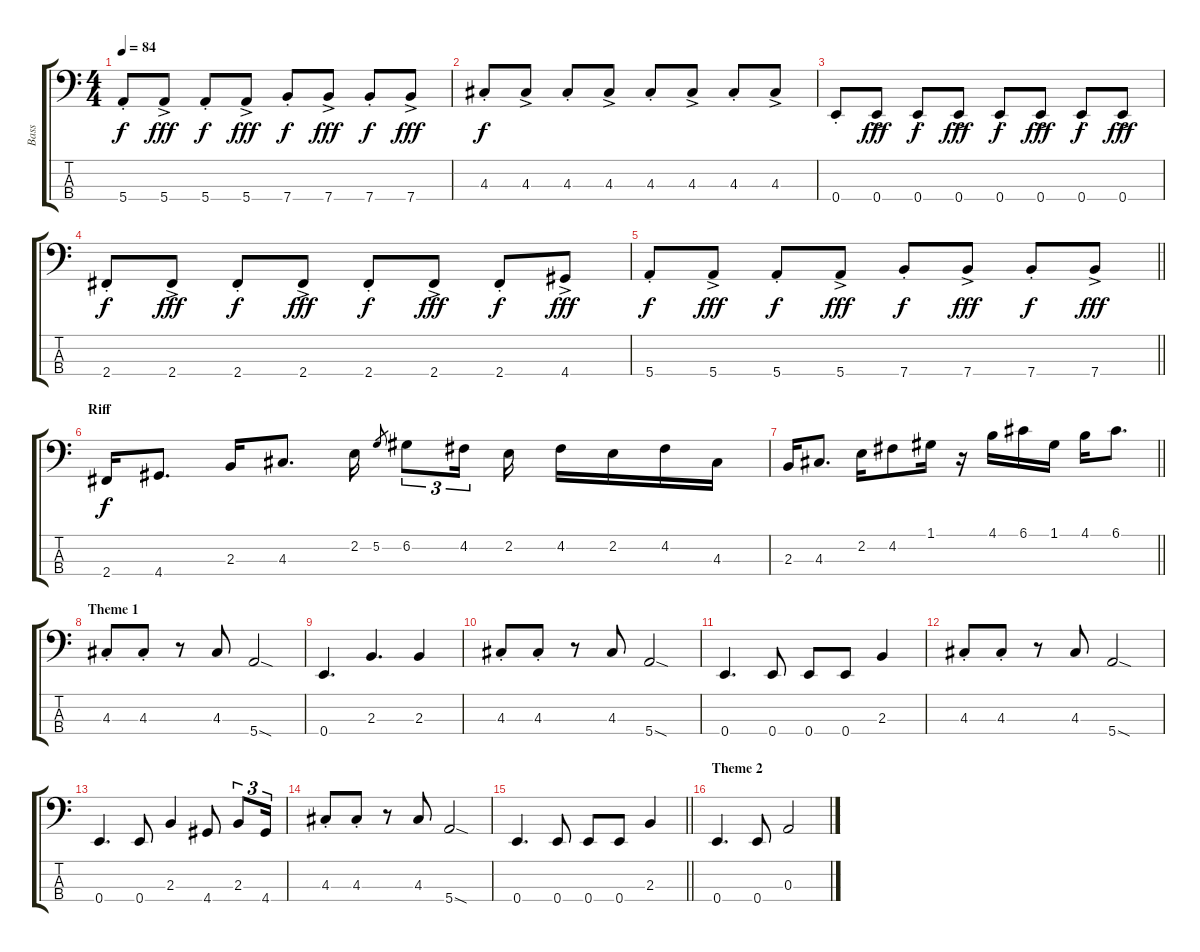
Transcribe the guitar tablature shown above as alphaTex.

\track ("Bass" "Bass") {instrument electricbassfinger}
\staff {score tabs}
\tuning (G2 D2 A1 E1) {hide}
\ts (4 4)
\tempo 84
\clef f4
\ks c
5.4{st}.8{dy f} 5.4{ac}.8{dy fff} 5.4{st}.8{dy f} 5.4{ac}.8{dy fff} 7.4{st}.8{dy f} 7.4{ac}.8{dy fff} 7.4{st}.8{dy f} 7.4{ac}.8{dy fff} |
4.3{st}.8{dy f} 4.3{ac}.8 4.3{st}.8 4.3{ac}.8 4.3{st}.8 4.3{ac}.8 4.3{st}.8 4.3{ac}.8 |
0.4{st}.8 0.4{ac}.8{dy fff} 0.4{st}.8{dy f} 0.4{ac}.8{dy fff} 0.4{st}.8{dy f} 0.4{ac}.8{dy fff} 0.4{st}.8{dy f} 0.4{ac}.8{dy fff} |
2.4{st}.8{dy f} 2.4{ac}.8{dy fff} 2.4{st}.8{dy f} 2.4{ac}.8{dy fff} 2.4{st}.8{dy f} 2.4{ac}.8{dy fff} 2.4{st}.8{dy f} 4.4{ac}.8{dy fff} |
\barLineRight lightlight
5.4{st}.8{dy f} 5.4{ac}.8{dy fff} 5.4{st}.8{dy f} 5.4{ac}.8{dy fff} 7.4{st}.8{dy f} 7.4{ac}.8{dy fff} 7.4{st}.8{dy f} 7.4{ac}.8{dy fff} |
\section ("" "Riff")
2.4.16{dy f} 4.4.8{d} 2.3.16 4.3.8{d} 2.2.16 5.2.8{gr} 6.2.8{tu (3 2)} 4.2.16{tu (3 2)} 2.2.16 4.2.16 2.2.16 4.2.16 4.3.16 |
\barLineRight lightlight
2.3.16 4.3.8{d} 2.2.16 4.2.8 1.1.16 r.16 4.1.16 6.1.16 1.1.16 4.1.16 6.1.8{d} |
\section ("" "Theme 1")
4.3{st}.8 4.3{st}.8 r.8 4.3.8 5.4{sod}.2 |
0.4.4{d} 2.3.4{d} 2.3.4 |
4.3{st}.8 4.3{st}.8 r.8 4.3.8 5.4{sod}.2 |
0.4.4{d} 0.4.8 0.4.8 0.4.8 2.3.4 |
4.3{st}.8 4.3{st}.8 r.8 4.3.8 5.4{sod}.2 |
0.4.4{d} 0.4.8 2.3.4 4.4.8 2.3.8{tu (3 2)} 4.4.16{tu (3 2)} |
4.3{st}.8 4.3{st}.8 r.8 4.3.8 5.4{sod}.2 |
\barLineRight lightlight
0.4.4{d} 0.4.8 0.4.8 0.4.8 2.3.4 |
\section ("" "Theme 2")
0.4.4{d} 0.4.8 0.3.2
